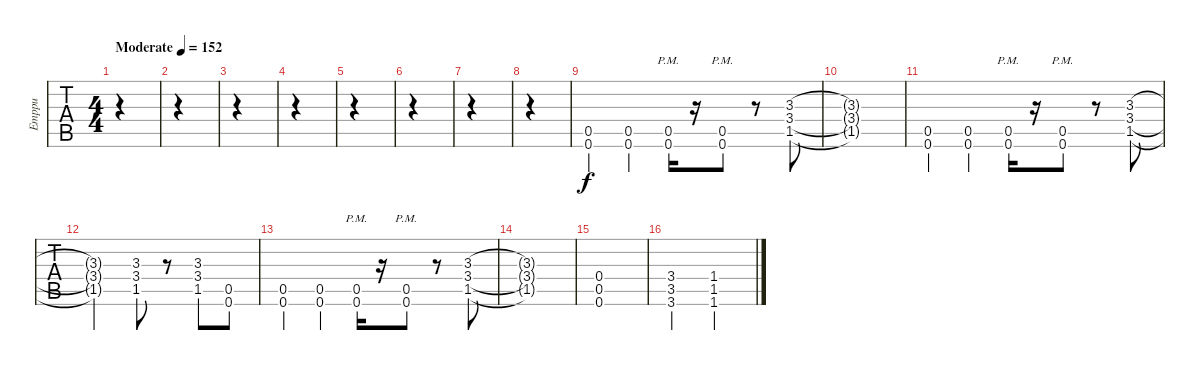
\track ("Emppu" "Emppu") {instrument distortionguitar}
\staff {tabs}
\tuning (E4 B3 G3 D3 A2 D2) {hide}
\ts (4 4)
\tempo (152 "Moderate")
\clef g2
\ks c
|
|
|
|
|
|
|
|
(0.5 0.6).4 (0.5 0.6).4 (0.5{pm} 0.6{pm}).16 r.16 (0.5{pm} 0.6{pm}).8 r.8 (3.3 3.4 1.5).8 |
(3.3{t} 3.4{t} 1.5{t}).1 |
(0.5 0.6).4 (0.5 0.6).4 (0.5{pm} 0.6{pm}).16 r.16 (0.5{pm} 0.6{pm}).8 r.8 (3.3 3.4 1.5).8 |
(3.3{t} 3.4{t} 1.5{t}).2 (3.3 3.4 1.5).8 r.8 (3.3 3.4 1.5).8 (0.5 0.6).8 |
(0.5 0.6).4 (0.5 0.6).4 (0.5{pm} 0.6{pm}).16 r.16 (0.5{pm} 0.6{pm}).8 r.8 (3.3 3.4 1.5).8 |
(3.3{t} 3.4{t} 1.5{t}).1 |
(0.4 0.5 0.6).1 |
(3.4 3.5 3.6).2 (1.4 1.5 1.6).2
